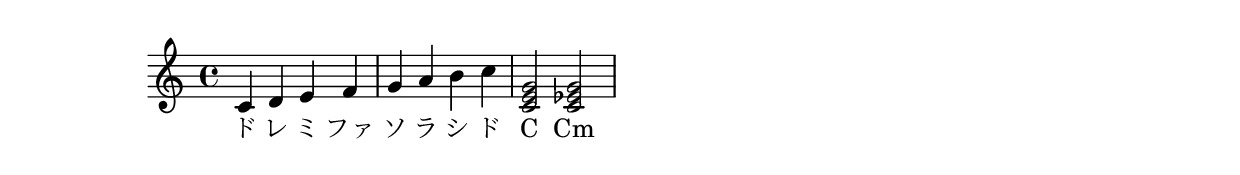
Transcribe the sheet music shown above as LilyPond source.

<<
  \relative c' {
    c4 d e f g a b c <c, e g>2 <c es g>
  }
  \addlyrics {
    ド レ ミ ファ ソ ラ シ ド C Cm
  }
>>
